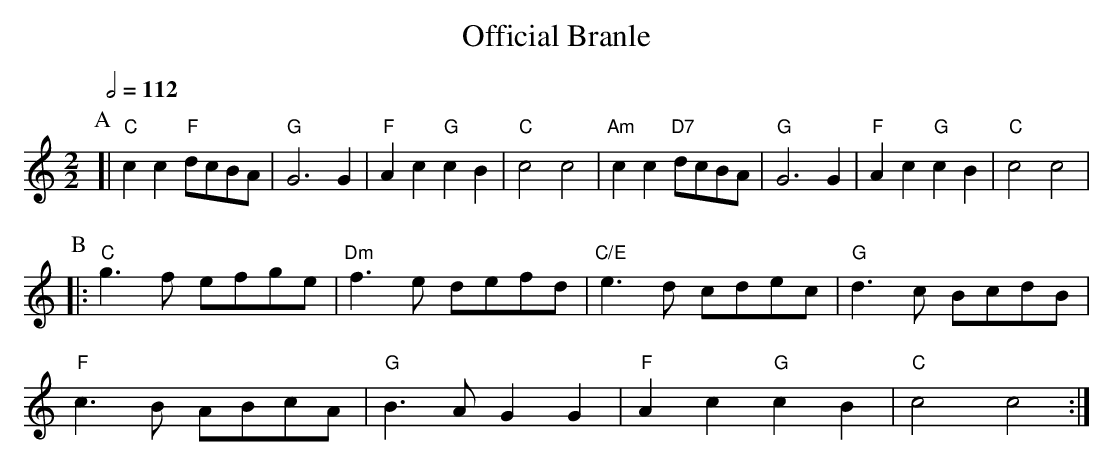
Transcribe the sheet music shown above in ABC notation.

X:1
T:Official Branle
M:2/2
L:1/4
Q:1/2=112
K:C
P:A
[| "C"cc "F"d/c/B/A/ | "G"G3G | "F"Ac "G"cB | "C"c2c2 |\
"Am"cc "D7"d/c/B/A/ | "G"G3G | "F"Ac "G"cB | "C"c2c2 |
P:B
|: "C"g>f e/f/g/e/ | "Dm"f>e d/e/f/d/ | "C/E"e>d c/d/e/c/ | "G"d>c B/c/d/B/ |
"F"c>B A/B/c/A/ | "G"B>A GG | "F"Ac "G"cB | "C"c2c2 :|
